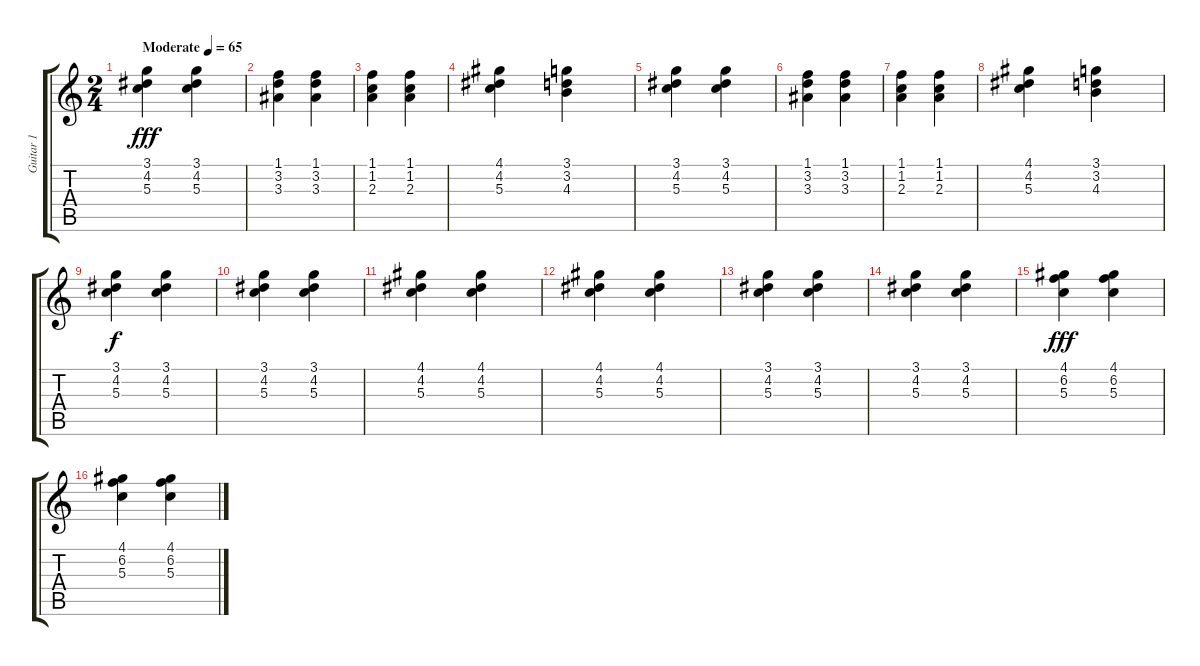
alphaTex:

\track ("Guitar 1" "Guitar 1") {instrument acousticguitarnylon}
\staff {score tabs}
\tuning (E4 B3 G3 D3 A2 E2) {hide}
\ts (2 4)
\tempo (65 "Moderate")
\clef g2
\ks c
(3.1 4.2 5.3).4{dy fff instrument acousticguitarnylon} (3.1 4.2 5.3).4 |
(1.1 3.2 3.3).4 (1.1 3.2 3.3).4 |
(1.1 1.2 2.3).4 (1.1 1.2 2.3).4 |
(4.1 4.2 5.3).4 (3.1 3.2 4.3).4 |
(3.1 4.2 5.3).4 (3.1 4.2 5.3).4 |
(1.1 3.2 3.3).4 (1.1 3.2 3.3).4 |
(1.1 1.2 2.3).4 (1.1 1.2 2.3).4 |
(4.1 4.2 5.3).4 (3.1 3.2 4.3).4 |
(3.1 4.2 5.3).4{dy f} (3.1 4.2 5.3).4 |
(3.1 4.2 5.3).4 (3.1 4.2 5.3).4 |
(4.1 4.2 5.3).4 (4.1 4.2 5.3).4 |
(4.1 4.2 5.3).4 (4.1 4.2 5.3).4 |
(3.1 4.2 5.3).4 (3.1 4.2 5.3).4 |
(3.1 4.2 5.3).4 (3.1 4.2 5.3).4 |
(4.1 6.2 5.3).4{dy fff} (4.1 6.2 5.3).4 |
(4.1 6.2 5.3).4 (4.1 6.2 5.3).4
